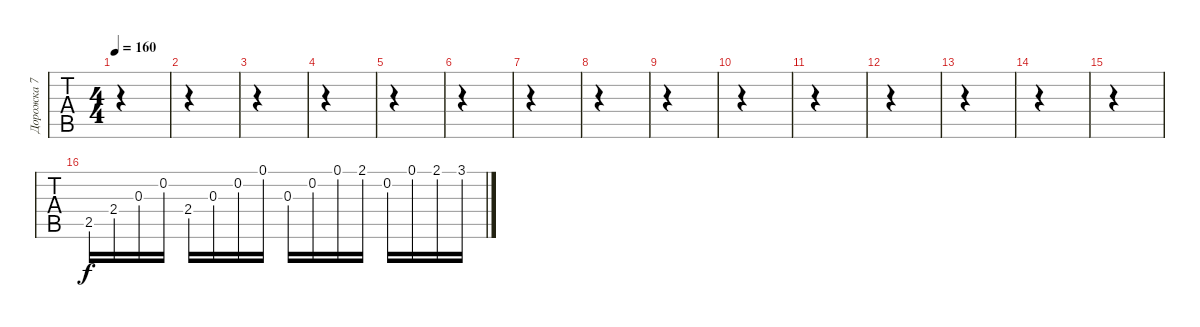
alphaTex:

\track ("Дорожка 7" "Дорожка 7") {instrument acousticguitarsteel}
\staff {tabs}
\tuning (E4 B3 G3 D3 A2 E2) {hide}
\ts (4 4)
\tempo 160
\clef g2
\ks c
|
|
|
|
|
|
|
|
|
|
|
|
|
|
|
2.5.16 2.4.16 0.3.16 0.2.16 2.4.16 0.3.16 0.2.16 0.1.16 0.3.16 0.2.16 0.1.16 2.1.16 0.2.16 0.1.16 2.1.16 3.1.16
